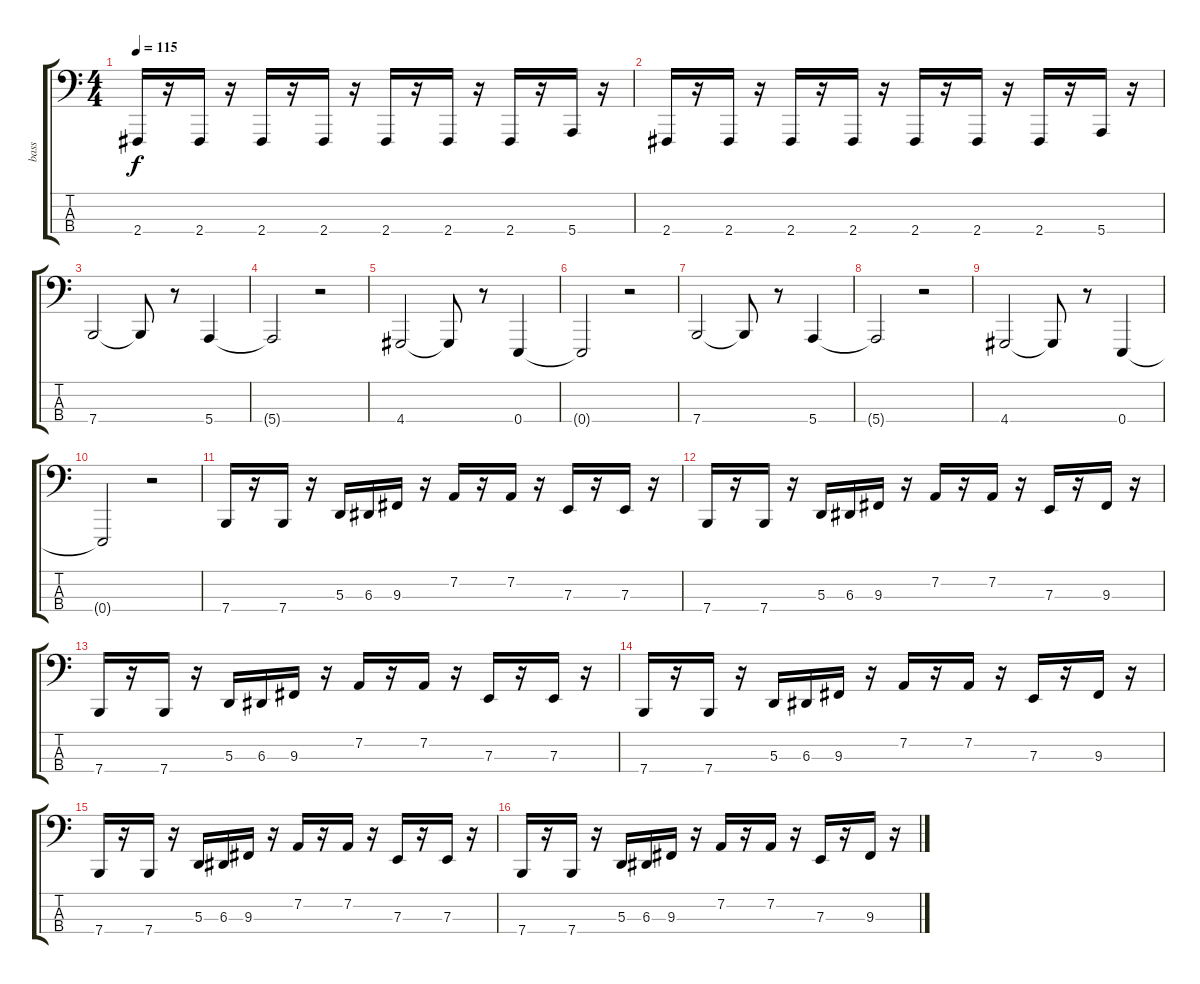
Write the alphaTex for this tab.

\track ("bass" "bass") {instrument lead8bassandlead}
\staff {score tabs}
\tuning (G2 D2 A1 E1) {hide}
\ts (4 4)
\tempo 115
\clef f4
\ks c
2.4.16{dy f} r.16 2.4.16 r.16 2.4.16 r.16 2.4.16 r.16 2.4.16 r.16 2.4.16 r.16 2.4.16 r.16 5.4.16 r.16 |
2.4.16 r.16 2.4.16 r.16 2.4.16 r.16 2.4.16 r.16 2.4.16 r.16 2.4.16 r.16 2.4.16 r.16 5.4.16 r.16 |
7.4.2 7.4{t}.8 r.8 5.4.4 |
5.4{t}.2 r.2 |
4.4.2 4.4{t}.8 r.8 0.4.4 |
0.4{t}.2 r.2 |
7.4.2 7.4{t}.8 r.8 5.4.4 |
5.4{t}.2 r.2 |
4.4.2 4.4{t}.8 r.8 0.4.4 |
0.4{t}.2 r.2 |
7.4.16 r.16 7.4.16 r.16 5.3.16 6.3.16 9.3.16 r.16 7.2.16 r.16 7.2.16 r.16 7.3.16 r.16 7.3.16 r.16 |
7.4.16 r.16 7.4.16 r.16 5.3.16 6.3.16 9.3.16 r.16 7.2.16 r.16 7.2.16 r.16 7.3.16 r.16 9.3.16 r.16 |
7.4.16 r.16 7.4.16 r.16 5.3.16 6.3.16 9.3.16 r.16 7.2.16 r.16 7.2.16 r.16 7.3.16 r.16 7.3.16 r.16 |
7.4.16 r.16 7.4.16 r.16 5.3.16 6.3.16 9.3.16 r.16 7.2.16 r.16 7.2.16 r.16 7.3.16 r.16 9.3.16 r.16 |
7.4.16 r.16 7.4.16 r.16 5.3.16 6.3.16 9.3.16 r.16 7.2.16 r.16 7.2.16 r.16 7.3.16 r.16 7.3.16 r.16 |
7.4.16 r.16 7.4.16 r.16 5.3.16 6.3.16 9.3.16 r.16 7.2.16 r.16 7.2.16 r.16 7.3.16 r.16 9.3.16 r.16
